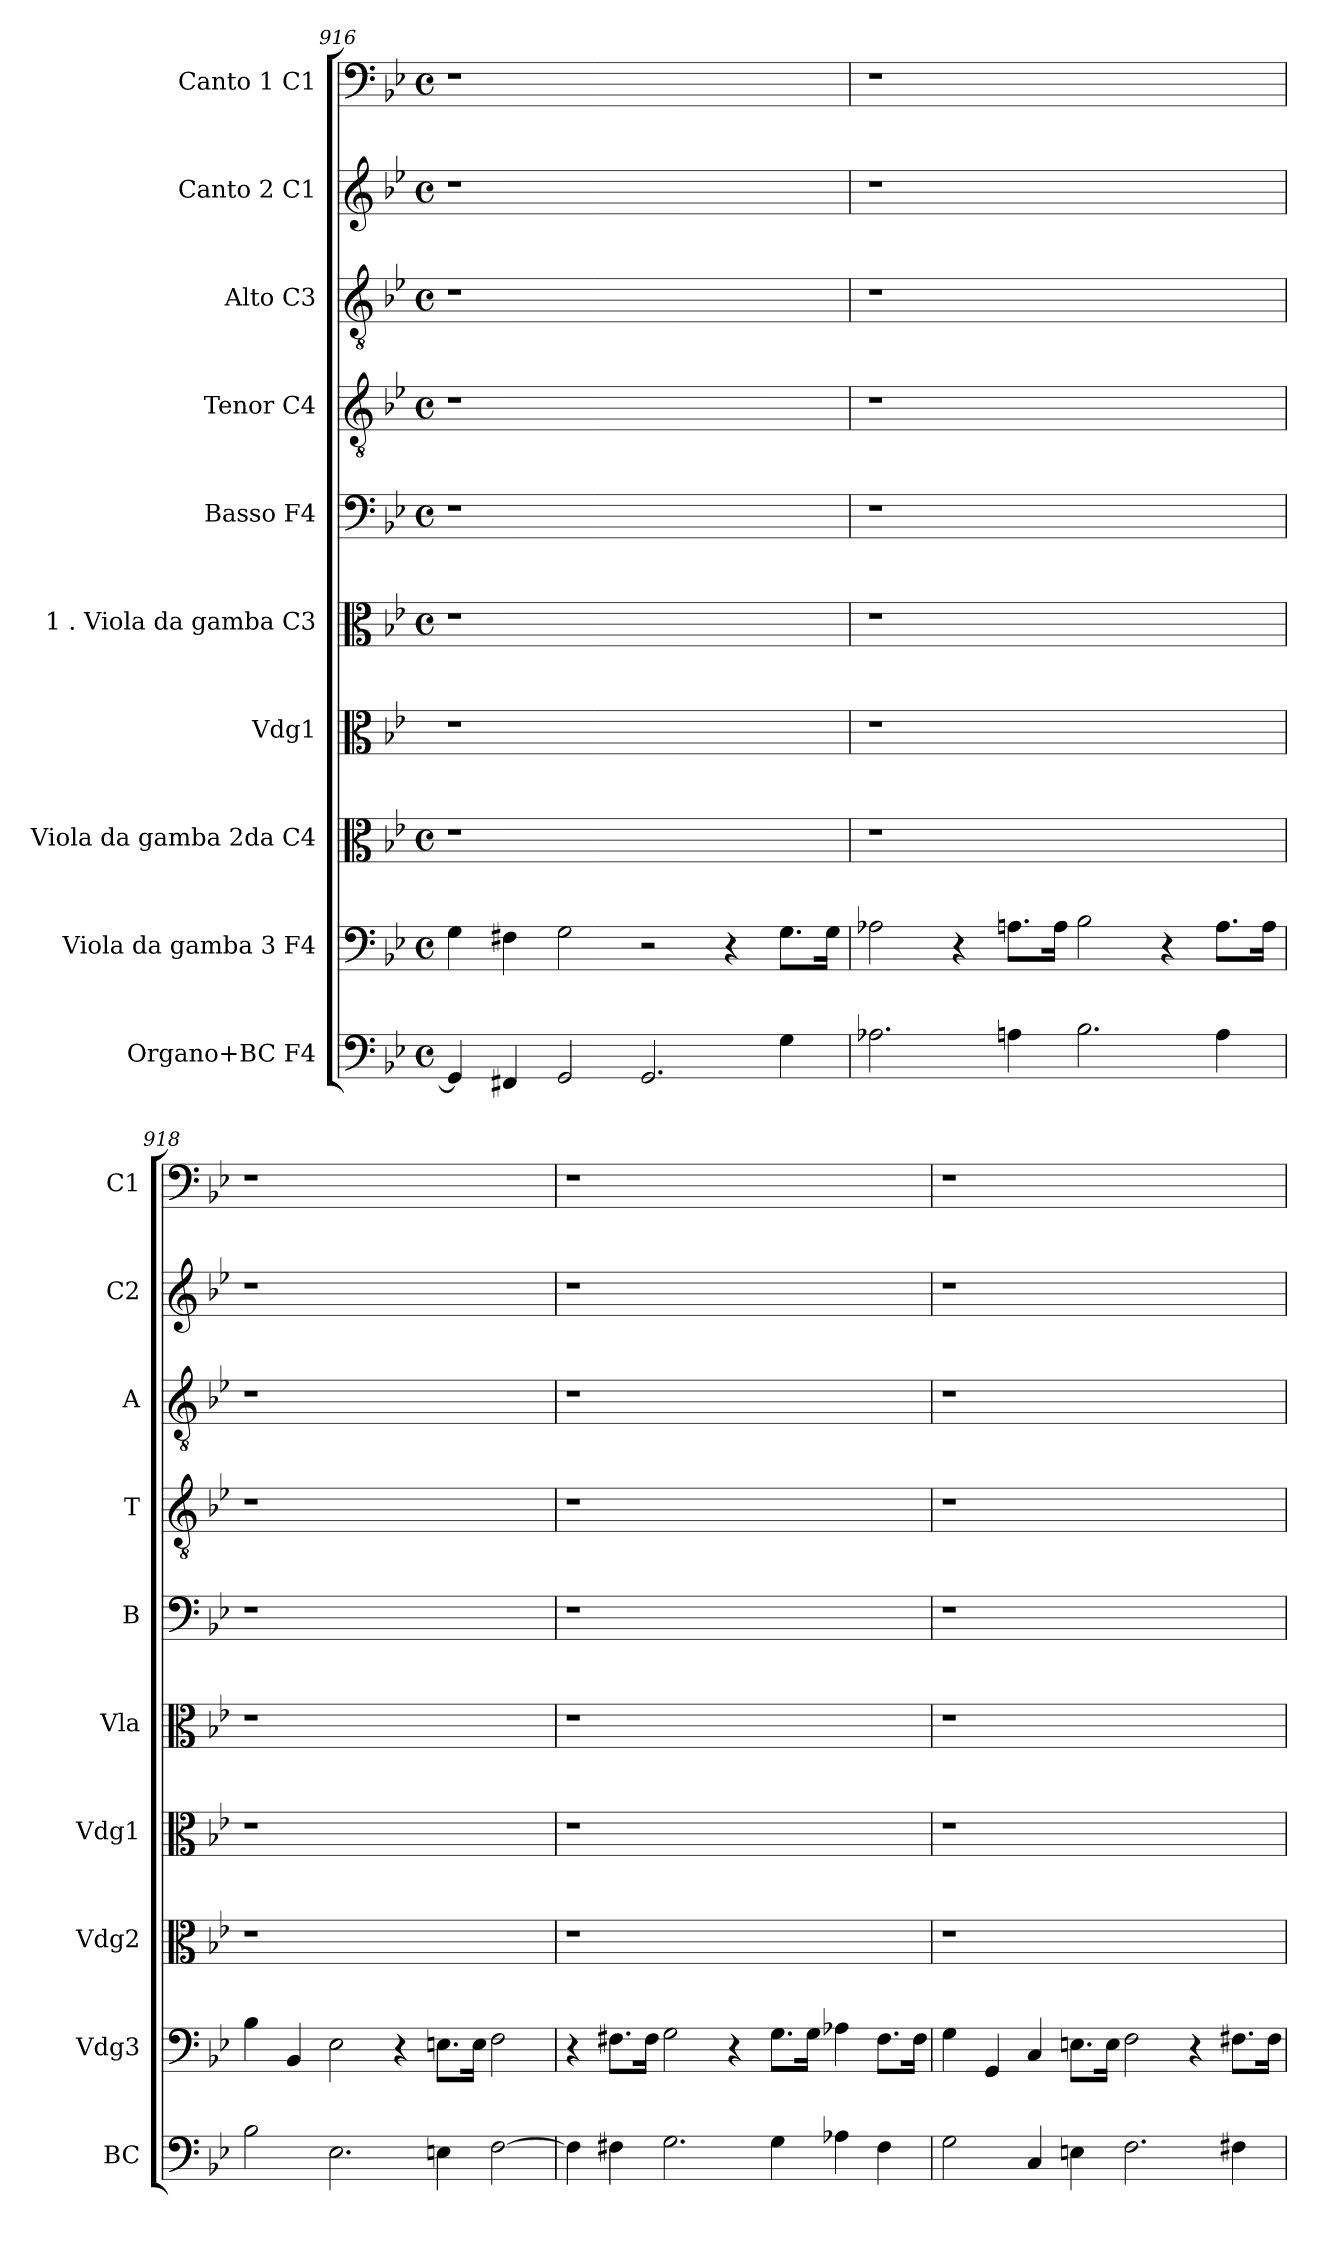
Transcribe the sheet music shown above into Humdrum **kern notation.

**kern	**kern	**kern	**kern	**kern	**kern	**kern	**kern	**kern	**kern
*part10	*part9	*part8	*part7	*part6	*part5	*part4	*part3	*part2	*part1
*staff10	*staff9	*staff8	*staff7	*staff6	*staff5	*staff4	*staff3	*staff2	*staff1
*I"Organo+BC F4	*I"Viola da gamba 3 F4	*I"Viola da gamba 2da C4	*I"Vdg1	*I"1 . Viola da gamba C3	*I"Basso F4	*I"Tenor C4	*I"Alto C3	*I"Canto 2 C1	*I"Canto 1 C1
*I'BC	*I'Vdg3	*I'Vdg2	*I'Vdg1	*I'Vla	*I'B	*I'T	*I'A	*I'C2	*I'C1
*clefF4	*clefF4	*clefC3	*clefC3	*clefC3	*clefF4	*clefGv2	*clefGv2	*clefG2	*clefF4
*k[b-e-]	*k[b-e-]	*k[b-e-]	*k[b-e-]	*k[b-e-]	*k[b-e-]	*k[b-e-]	*k[b-e-]	*k[b-e-]	*k[b-e-]
*B-:	*B-:	*B-:	*B-:	*B-:	*B-:	*B-:	*B-:	*B-:	*B-:
*M4/4	*M4/4	*M4/4	*	*M4/4	*M4/4	*M4/4	*M4/4	*M4/4	*M4/4
*met(c)	*met(c)	*met(c)	*	*met(c)	*met(c)	*met(c)	*met(c)	*met(c)	*met(c)
=916	=916	=916	=916	=916	=916	=916	=916	=916	=916
4GG/]	4G\	1r	1r	1r	1r	1r	1r	1r	1r
4FF#X/	4F#X\	.	.	.	.	.	.	.	.
2GG/	2G\	.	.	.	.	.	.	.	.
2.GG/	2r	1ryy	1ryy	1ryy	1ryy	1ryy	1ryy	1ryy	1ryy
.	4r	.	.	.	.	.	.	.	.
4G\	8.G\L	.	.	.	.	.	.	.	.
.	16G\Jk	.	.	.	.	.	.	.	.
=917	=917	=917	=917	=917	=917	=917	=917	=917	=917
2.A-X\	2A-X\	1r	1r	1r	1r	1r	1r	1r	1r
.	4r	.	.	.	.	.	.	.	.
4An\	8.An\L	.	.	.	.	.	.	.	.
.	16A\Jk	.	.	.	.	.	.	.	.
2.B-\	2B-\	1ryy	1ryy	1ryy	1ryy	1ryy	1ryy	1ryy	1ryy
.	4r	.	.	.	.	.	.	.	.
4A\	8.A\L	.	.	.	.	.	.	.	.
.	16A\Jk	.	.	.	.	.	.	.	.
!!LO:LB:g=z
=918	=918	=918	=918	=918	=918	=918	=918	=918	=918
2B-\	4B-\	1r	1r	1r	1r	1r	1r	1r	1r
.	4BB-/	.	.	.	.	.	.	.	.
2.E-\	2E-\	.	.	.	.	.	.	.	.
.	4r	1ryy	1ryy	1ryy	1ryy	1ryy	1ryy	1ryy	1ryy
4En\	8.En\L	.	.	.	.	.	.	.	.
.	16E\Jk	.	.	.	.	.	.	.	.
[>2F\	2F\	.	.	.	.	.	.	.	.
=919	=919	=919	=919	=919	=919	=919	=919	=919	=919
4F\]	4r	1r	1r	1r	1r	1r	1r	1r	1r
4F#X\	8.F#X\L	.	.	.	.	.	.	.	.
.	16F#\Jk	.	.	.	.	.	.	.	.
2.G\	2G\	.	.	.	.	.	.	.	.
.	4r	1ryy	1ryy	1ryy	1ryy	1ryy	1ryy	1ryy	1ryy
4G\	8.G\L	.	.	.	.	.	.	.	.
.	16G\Jk	.	.	.	.	.	.	.	.
4A-X\	4A-X\	.	.	.	.	.	.	.	.
4F#\	8.F#\L	.	.	.	.	.	.	.	.
.	16F#\Jk	.	.	.	.	.	.	.	.
=920	=920	=920	=920	=920	=920	=920	=920	=920	=920
2G\	4G\	1r	1r	1r	1r	1r	1r	1r	1r
.	4GG/	.	.	.	.	.	.	.	.
4C/	4C/	.	.	.	.	.	.	.	.
4En\	8.En\L	.	.	.	.	.	.	.	.
.	16E\Jk	.	.	.	.	.	.	.	.
2.F\	2F\	1ryy	1ryy	1ryy	1ryy	1ryy	1ryy	1ryy	1ryy
.	4r	.	.	.	.	.	.	.	.
4F#X\	8.F#X\L	.	.	.	.	.	.	.	.
.	16F#\Jk	.	.	.	.	.	.	.	.
=	=	=	=	=	=	=	=	=	=
*-	*-	*-	*-	*-	*-	*-	*-	*-	*-
